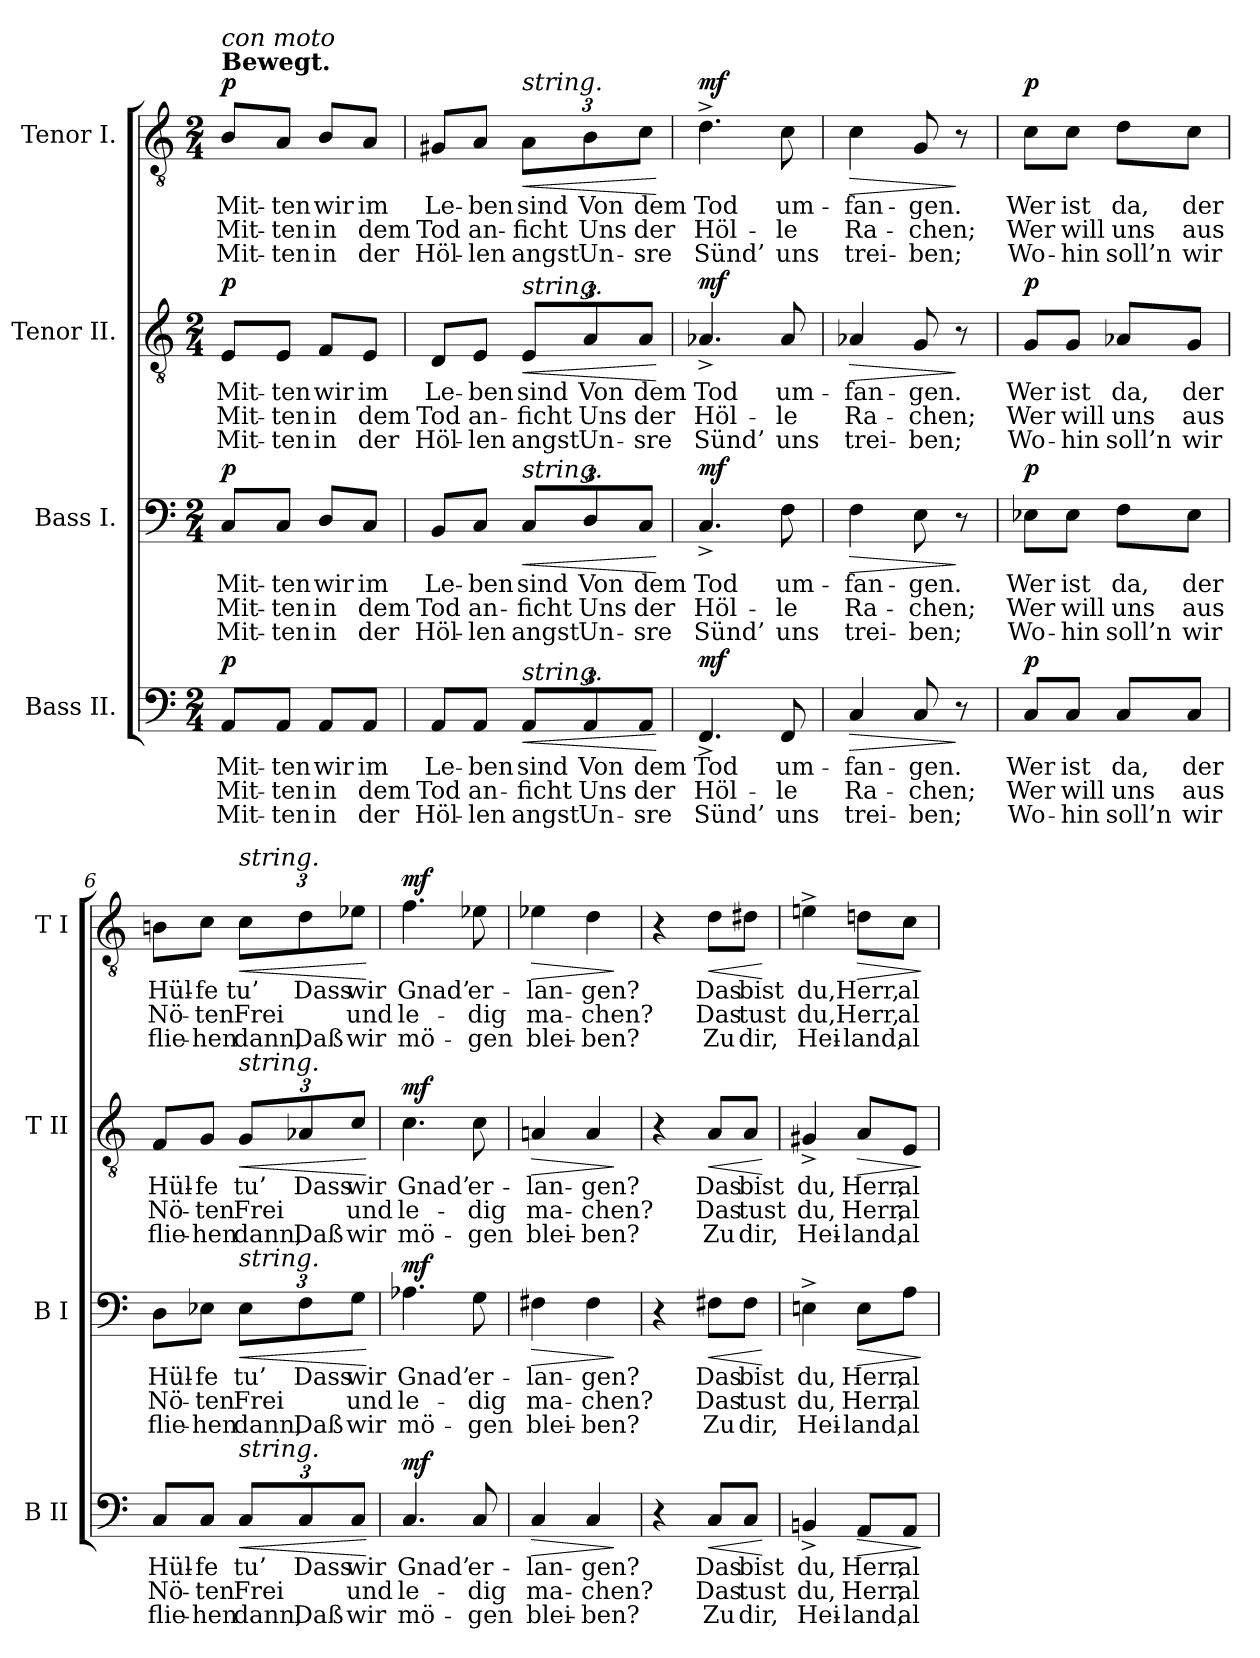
**kern	**text	**text	**text	**dynam	**kern	**text	**text	**text	**dynam	**kern	**text	**text	**text	**dynam	**kern	**text	**text	**text	**dynam
*part4	*part4	*part4	*part4	*part4	*part3	*part3	*part3	*part3	*part3	*part2	*part2	*part2	*part2	*part2	*part1	*part1	*part1	*part1	*part1
*staff4	*staff4	*staff4	*staff4	*staff4	*staff3	*staff3	*staff3	*staff3	*staff3	*staff2	*staff2	*staff2	*staff2	*staff2	*staff1	*staff1	*staff1	*staff1	*staff1
*I"Bass II.	*	*	*	*	*I"Bass I.	*	*	*	*	*I"Tenor II.	*	*	*	*	*I"Tenor I.	*	*	*	*
*I'B II	*	*	*	*	*I'B I	*	*	*	*	*I'T II	*	*	*	*	*I'T I	*	*	*	*
*clefF4	*	*	*	*	*clefF4	*	*	*	*	*clefGv2	*	*	*	*	*clefGv2	*	*	*	*
*k[]	*	*	*	*	*k[]	*	*	*	*	*k[]	*	*	*	*	*k[]	*	*	*	*
*M2/4	*	*	*	*	*M2/4	*	*	*	*	*M2/4	*	*	*	*	*M2/4	*	*	*	*
*MM80	*	*	*	*	*MM80	*	*	*	*	*MM80	*	*	*	*	*MM80	*	*	*	*
=1	=1	=1	=1	=1	=1	=1	=1	=1	=1	=1	=1	=1	=1	=1	=1	=1	=1	=1	=1
!	!	!	!	!	!	!	!	!	!	!	!	!	!	!	!LO:TX:a:B:t=Bewegt.	!	!	!	!
!	!	!	!	!	!	!	!	!	!	!	!	!	!	!	!LO:TX:i:t=con moto	!	!	!	!
!	!LO:LY:b	!LO:LY:b	!LO:LY:b	!LO:DY:a	!	!LO:LY:b	!LO:LY:b	!LO:LY:b	!LO:DY:a	!	!LO:LY:b	!LO:LY:b	!LO:LY:b	!LO:DY:a	!	!LO:LY:b	!LO:LY:b	!LO:LY:b	!LO:DY:a
8AA/L	Mit-	Mit-	Mit-	p	8C/L	Mit-	Mit-	Mit-	p	8E/L	Mit-	Mit-	Mit-	p	8B/L	Mit-	Mit-	Mit-	p
!	!LO:LY:b	!LO:LY:b	!LO:LY:b	!	!	!LO:LY:b	!LO:LY:b	!LO:LY:b	!	!	!LO:LY:b	!LO:LY:b	!LO:LY:b	!	!	!LO:LY:b	!LO:LY:b	!LO:LY:b	!
8AA/J	-ten	-ten	-ten	.	8C/J	-ten	-ten	-ten	.	8E/J	-ten	-ten	-ten	.	8A/J	-ten	-ten	-ten	.
!	!LO:LY:b	!LO:LY:b	!LO:LY:b	!	!	!LO:LY:b	!LO:LY:b	!LO:LY:b	!	!	!LO:LY:b	!LO:LY:b	!LO:LY:b	!	!	!LO:LY:b	!LO:LY:b	!LO:LY:b	!
8AA/L	wir	in	in	.	8D/L	wir	in	in	.	8F/L	wir	in	in	.	8B/L	wir	in	in	.
!	!LO:LY:b	!LO:LY:b	!LO:LY:b	!	!	!LO:LY:b	!LO:LY:b	!LO:LY:b	!	!	!LO:LY:b	!LO:LY:b	!LO:LY:b	!	!	!LO:LY:b	!LO:LY:b	!LO:LY:b	!
8AA/J	im	dem	der	.	8C/J	im	dem	der	.	8E/J	im	dem	der	.	8A/J	im	dem	der	.
=2	=2	=2	=2	=2	=2	=2	=2	=2	=2	=2	=2	=2	=2	=2	=2	=2	=2	=2	=2
!	!LO:LY:b	!LO:LY:b	!LO:LY:b	!	!	!LO:LY:b	!LO:LY:b	!LO:LY:b	!	!	!LO:LY:b	!LO:LY:b	!LO:LY:b	!	!	!LO:LY:b	!LO:LY:b	!LO:LY:b	!
8AA/L	Le-	Tod	Höl-	.	8BB/L	Le-	Tod	Höl-	.	8D/L	Le-	Tod	Höl-	.	8G#X/L	Le-	Tod	Höl-	.
!	!LO:LY:b	!LO:LY:b	!LO:LY:b	!	!	!LO:LY:b	!LO:LY:b	!LO:LY:b	!	!	!LO:LY:b	!LO:LY:b	!LO:LY:b	!	!	!LO:LY:b	!LO:LY:b	!LO:LY:b	!
8AA/J	-ben	an-	-len	.	8C/J	-ben	an-	-len	.	8E/J	-ben	an-	-len	.	8A/J	-ben	an-	-len	.
!	!	!	!	!	!	!	!	!	!	!	!	!	!	!	!LO:TX:a:i:t=string.	!	!	!	!
!	!	!	!	!	!	!	!	!	!	!LO:TX:a:i:t=string.	!	!	!	!	!	!	!	!	!
!	!	!	!	!	!LO:TX:a:i:t=string.	!	!	!	!	!	!	!	!	!	!	!	!	!	!
!LO:TX:a:i:t=string.	!	!	!	!	!	!	!	!	!	!	!	!	!	!	!	!	!	!	!
!	!LO:LY:b	!LO:LY:b	!LO:LY:b	!LO:HP:b	!	!LO:LY:b	!LO:LY:b	!LO:LY:b	!LO:HP:b	!	!LO:LY:b	!LO:LY:b	!LO:LY:b	!LO:HP:b	!	!LO:LY:b	!LO:LY:b	!LO:LY:b	!LO:HP:b
12AA/L	sind	-ficht	angst	<	12C/L	sind	-ficht	angst	<	12E/L	sind	-ficht	angst	<	12A\L	sind	-ficht	angst	<
!	!LO:LY:b	!LO:LY:b	!LO:LY:b	!	!	!LO:LY:b	!LO:LY:b	!LO:LY:b	!	!	!LO:LY:b	!LO:LY:b	!LO:LY:b	!	!	!LO:LY:b	!LO:LY:b	!LO:LY:b	!
12AA/	Von	Uns	Un-	.	12D/	Von	Uns	Un-	.	12A/	Von	Uns	Un-	.	12B\	Von	Uns	Un-	.
!	!LO:LY:b	!LO:LY:b	!LO:LY:b	!	!	!LO:LY:b	!LO:LY:b	!LO:LY:b	!	!	!LO:LY:b	!LO:LY:b	!LO:LY:b	!	!	!LO:LY:b	!LO:LY:b	!LO:LY:b	!
12AA/J	dem	der	-sre	.	12C/J	dem	der	-sre	.	12A/J	dem	der	-sre	.	12c\J	dem	der	-sre	.
.	.	.	.	[	.	.	.	.	[	.	.	.	.	[	.	.	.	.	[
=3	=3	=3	=3	=3	=3	=3	=3	=3	=3	=3	=3	=3	=3	=3	=3	=3	=3	=3	=3
!	!LO:LY:b	!LO:LY:b	!LO:LY:b	!LO:DY:a	!	!LO:LY:b	!LO:LY:b	!LO:LY:b	!LO:DY:a	!	!LO:LY:b	!LO:LY:b	!LO:LY:b	!LO:DY:a	!	!LO:LY:b	!LO:LY:b	!LO:LY:b	!LO:DY:a
4.FF^/	Tod	Höl-	Sünd’	mf	4.C^/	Tod	Höl-	Sünd’	mf	4.A-X^/	Tod	Höl-	Sünd’	mf	4.d^\	Tod	Höl-	Sünd’	mf
!	!LO:LY:b	!LO:LY:b	!LO:LY:b	!	!	!LO:LY:b	!LO:LY:b	!LO:LY:b	!	!	!LO:LY:b	!LO:LY:b	!LO:LY:b	!	!	!LO:LY:b	!LO:LY:b	!LO:LY:b	!
8FF/	um-	-le	uns	.	8F\	um-	-le	uns	.	8A-/	um-	-le	uns	.	8c\	um-	-le	uns	.
=4	=4	=4	=4	=4	=4	=4	=4	=4	=4	=4	=4	=4	=4	=4	=4	=4	=4	=4	=4
!	!LO:LY:b	!LO:LY:b	!LO:LY:b	!LO:HP:b	!	!LO:LY:b	!LO:LY:b	!LO:LY:b	!LO:HP:b	!	!LO:LY:b	!LO:LY:b	!LO:LY:b	!LO:HP:b	!	!LO:LY:b	!LO:LY:b	!LO:LY:b	!LO:HP:b
4C/	-fan-	Ra-	trei-	>	4F\	-fan-	Ra-	trei-	>	4A-X/	-fan-	Ra-	trei-	>	4c\	-fan-	Ra-	trei-	>
!	!LO:LY:b	!LO:LY:b	!LO:LY:b	!	!	!LO:LY:b	!LO:LY:b	!LO:LY:b	!	!	!LO:LY:b	!LO:LY:b	!LO:LY:b	!	!	!LO:LY:b	!LO:LY:b	!LO:LY:b	!
8C/	-gen.	-chen;	-ben;	.	8E\	-gen.	-chen;	-ben;	.	8G/	-gen.	-chen;	-ben;	.	8G/	-gen.	-chen;	-ben;	.
8r	.	.	.	]	8r	.	.	.	]	8r	.	.	.	]	8r	.	.	.	]
=5	=5	=5	=5	=5	=5	=5	=5	=5	=5	=5	=5	=5	=5	=5	=5	=5	=5	=5	=5
!	!LO:LY:b	!LO:LY:b	!LO:LY:b	!LO:DY:a	!	!LO:LY:b	!LO:LY:b	!LO:LY:b	!LO:DY:a	!	!LO:LY:b	!LO:LY:b	!LO:LY:b	!LO:DY:a	!	!LO:LY:b	!LO:LY:b	!LO:LY:b	!LO:DY:a
8C/L	Wer	Wer	Wo-	p	8E-X\L	Wer	Wer	Wo-	p	8G/L	Wer	Wer	Wo-	p	8c\L	Wer	Wer	Wo-	p
!	!LO:LY:b	!LO:LY:b	!LO:LY:b	!	!	!LO:LY:b	!LO:LY:b	!LO:LY:b	!	!	!LO:LY:b	!LO:LY:b	!LO:LY:b	!	!	!LO:LY:b	!LO:LY:b	!LO:LY:b	!
8C/J	ist	will	-hin	.	8E-\J	ist	will	-hin	.	8G/J	ist	will	-hin	.	8c\J	ist	will	-hin	.
!	!LO:LY:b	!LO:LY:b	!LO:LY:b	!	!	!LO:LY:b	!LO:LY:b	!LO:LY:b	!	!	!LO:LY:b	!LO:LY:b	!LO:LY:b	!	!	!LO:LY:b	!LO:LY:b	!LO:LY:b	!
8C/L	da,	uns	soll’n	.	8F\L	da,	uns	soll’n	.	8A-X/L	da,	uns	soll’n	.	8d\L	da,	uns	soll’n	.
!	!LO:LY:b	!LO:LY:b	!LO:LY:b	!	!	!LO:LY:b	!LO:LY:b	!LO:LY:b	!	!	!LO:LY:b	!LO:LY:b	!LO:LY:b	!	!	!LO:LY:b	!LO:LY:b	!LO:LY:b	!
8C/J	der	aus	wir	.	8E-\J	der	aus	wir	.	8G/J	der	aus	wir	.	8c\J	der	aus	wir	.
=6	=6	=6	=6	=6	=6	=6	=6	=6	=6	=6	=6	=6	=6	=6	=6	=6	=6	=6	=6
!	!LO:LY:b	!LO:LY:b	!LO:LY:b	!	!	!LO:LY:b	!LO:LY:b	!LO:LY:b	!	!	!LO:LY:b	!LO:LY:b	!LO:LY:b	!	!	!LO:LY:b	!LO:LY:b	!LO:LY:b	!
8C/L	Hül-	Nö-	flie-	.	8D\L	Hül-	Nö-	flie-	.	8F/L	Hül-	Nö-	flie-	.	8Bn\L	Hül-	Nö-	flie-	.
!	!LO:LY:b	!LO:LY:b	!LO:LY:b	!	!	!LO:LY:b	!LO:LY:b	!LO:LY:b	!	!	!LO:LY:b	!LO:LY:b	!LO:LY:b	!	!	!LO:LY:b	!LO:LY:b	!LO:LY:b	!
8C/J	-fe	-ten	-hen	.	8E-X\J	-fe	-ten	-hen	.	8G/J	-fe	-ten	-hen	.	8c\J	-fe	-ten	-hen	.
!	!	!	!	!	!	!	!	!	!	!	!	!	!	!	!LO:TX:a:i:t=string.	!	!	!	!
!	!	!	!	!	!	!	!	!	!	!LO:TX:a:i:t=string.	!	!	!	!	!	!	!	!	!
!	!	!	!	!	!LO:TX:a:i:t=string.	!	!	!	!	!	!	!	!	!	!	!	!	!	!
!LO:TX:a:i:t=string.	!	!	!	!	!	!	!	!	!	!	!	!	!	!	!	!	!	!	!
!	!LO:LY:b	!LO:LY:b	!LO:LY:b	!LO:HP:b	!	!LO:LY:b	!LO:LY:b	!LO:LY:b	!LO:HP:b	!	!LO:LY:b	!LO:LY:b	!LO:LY:b	!LO:HP:b	!	!LO:LY:b	!LO:LY:b	!LO:LY:b	!LO:HP:b
12C/L	tu’	Frei	dann,	<	12E-\L	tu’	Frei	dann,	<	12G/L	tu’	Frei	dann,	<	12c\L	tu’	Frei	dann,	<
!	!LO:LY:b	!	!LO:LY:b	!	!	!LO:LY:b	!	!LO:LY:b	!	!	!LO:LY:b	!	!LO:LY:b	!	!	!LO:LY:b	!	!LO:LY:b	!
12C/	Dass	.	Daß	.	12F\	Dass	.	Daß	.	12A-X/	Dass	.	Daß	.	12d\	Dass	.	Daß	.
!	!LO:LY:b	!LO:LY:b	!LO:LY:b	!	!	!LO:LY:b	!LO:LY:b	!LO:LY:b	!	!	!LO:LY:b	!LO:LY:b	!LO:LY:b	!	!	!LO:LY:b	!LO:LY:b	!LO:LY:b	!
12C/J	wir	und	wir	.	12G\J	wir	und	wir	.	12c/J	wir	und	wir	.	12e-X\J	wir	und	wir	.
.	.	.	.	[	.	.	.	.	[	.	.	.	.	[	.	.	.	.	[
!!LO:PB:g=z
=7	=7	=7	=7	=7	=7	=7	=7	=7	=7	=7	=7	=7	=7	=7	=7	=7	=7	=7	=7
!	!LO:LY:b	!LO:LY:b	!LO:LY:b	!LO:DY:a	!	!LO:LY:b	!LO:LY:b	!LO:LY:b	!LO:DY:a	!	!LO:LY:b	!LO:LY:b	!LO:LY:b	!LO:DY:a	!	!LO:LY:b	!LO:LY:b	!LO:LY:b	!LO:DY:a
4.C/	Gnad’	le-	mö-	mf	4.A-X\	Gnad’	le-	mö-	mf	4.c\	Gnad’	le-	mö-	mf	4.f\	Gnad’	le-	mö-	mf
!	!LO:LY:b	!LO:LY:b	!LO:LY:b	!	!	!LO:LY:b	!LO:LY:b	!LO:LY:b	!	!	!LO:LY:b	!LO:LY:b	!LO:LY:b	!	!	!LO:LY:b	!LO:LY:b	!LO:LY:b	!
8C/	er-	-dig	-gen	.	8G\	er-	-dig	-gen	.	8c\	er-	-dig	-gen	.	8e-X\	er-	-dig	-gen	.
=8	=8	=8	=8	=8	=8	=8	=8	=8	=8	=8	=8	=8	=8	=8	=8	=8	=8	=8	=8
!	!LO:LY:b	!LO:LY:b	!LO:LY:b	!LO:HP:b	!	!LO:LY:b	!LO:LY:b	!LO:LY:b	!LO:HP:b	!	!LO:LY:b	!LO:LY:b	!LO:LY:b	!LO:HP:b	!	!LO:LY:b	!LO:LY:b	!LO:LY:b	!LO:HP:b
4C/	-lan-	ma-	blei-	>	4F#X\	-lan-	ma-	blei-	>	4An/	-lan-	ma-	blei-	>	4e-X\	-lan-	ma-	blei-	>
!	!LO:LY:b	!LO:LY:b	!LO:LY:b	!	!	!LO:LY:b	!LO:LY:b	!LO:LY:b	!	!	!LO:LY:b	!LO:LY:b	!LO:LY:b	!	!	!LO:LY:b	!LO:LY:b	!LO:LY:b	!
4C/	-gen?	-chen?	-ben?	.	4F#\	-gen?	-chen?	-ben?	.	4A/	-gen?	-chen?	-ben?	.	4d\	-gen?	-chen?	-ben?	.
.	.	.	.	]	.	.	.	.	]	.	.	.	.	]	.	.	.	.	]
=9	=9	=9	=9	=9	=9	=9	=9	=9	=9	=9	=9	=9	=9	=9	=9	=9	=9	=9	=9
4r	.	.	.	.	4r	.	.	.	.	4r	.	.	.	.	4r	.	.	.	.
!	!LO:LY:b	!LO:LY:b	!LO:LY:b	!LO:HP:b	!	!LO:LY:b	!LO:LY:b	!LO:LY:b	!LO:HP:b	!	!LO:LY:b	!LO:LY:b	!LO:LY:b	!LO:HP:b	!	!LO:LY:b	!LO:LY:b	!LO:LY:b	!LO:HP:b
8C/L	Das	Das	Zu	<	8F#X\L	Das	Das	Zu	<	8A/L	Das	Das	Zu	<	8d\L	Das	Das	Zu	<
!	!LO:LY:b	!LO:LY:b	!LO:LY:b	!	!	!LO:LY:b	!LO:LY:b	!LO:LY:b	!	!	!LO:LY:b	!LO:LY:b	!LO:LY:b	!	!	!LO:LY:b	!LO:LY:b	!LO:LY:b	!
8C/J	bist	tust	dir,	.	8F#\J	bist	tust	dir,	.	8A/J	bist	tust	dir,	.	8d#X\J	bist	tust	dir,	.
.	.	.	.	[	.	.	.	.	[	.	.	.	.	[	.	.	.	.	[
=10	=10	=10	=10	=10	=10	=10	=10	=10	=10	=10	=10	=10	=10	=10	=10	=10	=10	=10	=10
!	!LO:LY:b	!LO:LY:b	!LO:LY:b	!	!	!LO:LY:b	!LO:LY:b	!LO:LY:b	!	!	!LO:LY:b	!LO:LY:b	!LO:LY:b	!	!	!LO:LY:b	!LO:LY:b	!LO:LY:b	!
4BBn^/	du,	du,	Hei-	.	4En^\	du,	du,	Hei-	.	4G#X^/	du,	du,	Hei-	.	4en^\	du,	du,	Hei-	.
!	!LO:LY:b	!LO:LY:b	!LO:LY:b	!LO:HP:b	!	!LO:LY:b	!LO:LY:b	!LO:LY:b	!LO:HP:b	!	!LO:LY:b	!LO:LY:b	!LO:LY:b	!LO:HP:b	!	!LO:LY:b	!LO:LY:b	!LO:LY:b	!LO:HP:b
8AA/L	Herr,	Herr,	-land,	>	8E\L	Herr,	Herr,	-land,	>	8A/L	Herr,	Herr,	-land,	>	8dn\L	Herr,	Herr,	-land,	>
!	!LO:LY:b	!LO:LY:b	!LO:LY:b	!	!	!LO:LY:b	!LO:LY:b	!LO:LY:b	!	!	!LO:LY:b	!LO:LY:b	!LO:LY:b	!	!	!LO:LY:b	!LO:LY:b	!LO:LY:b	!
8AA/J	al-	al-	al-	.	8A\J	al-	al-	al-	.	8E/J	al-	al-	al-	.	8c\J	al-	al-	al-	.
.	.	.	.	]	.	.	.	.	]	.	.	.	.	]	.	.	.	.	]
=	=	=	=	=	=	=	=	=	=	=	=	=	=	=	=	=	=	=	=
*-	*-	*-	*-	*-	*-	*-	*-	*-	*-	*-	*-	*-	*-	*-	*-	*-	*-	*-	*-
